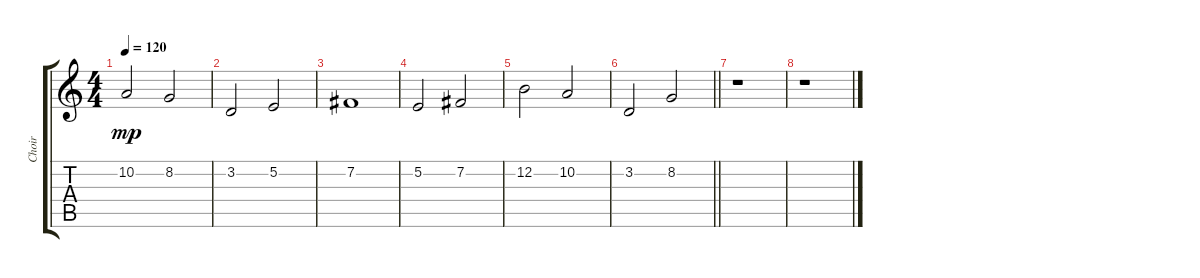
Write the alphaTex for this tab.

\track ("Choir" "Choir") {instrument choiraahs}
\staff {score tabs}
\tuning (E4 B3 G3 D3 A2 E2) {hide}
\ts (4 4)
\tempo 120
\clef g2
\ks c
10.2.2{dy mp} 8.2.2 |
3.2.2 5.2.2 |
7.2.1 |
5.2.2 7.2.2 |
12.2.2 10.2.2 |
\barLineRight lightlight
3.2.2 8.2.2 |
r.1 |
r.1
